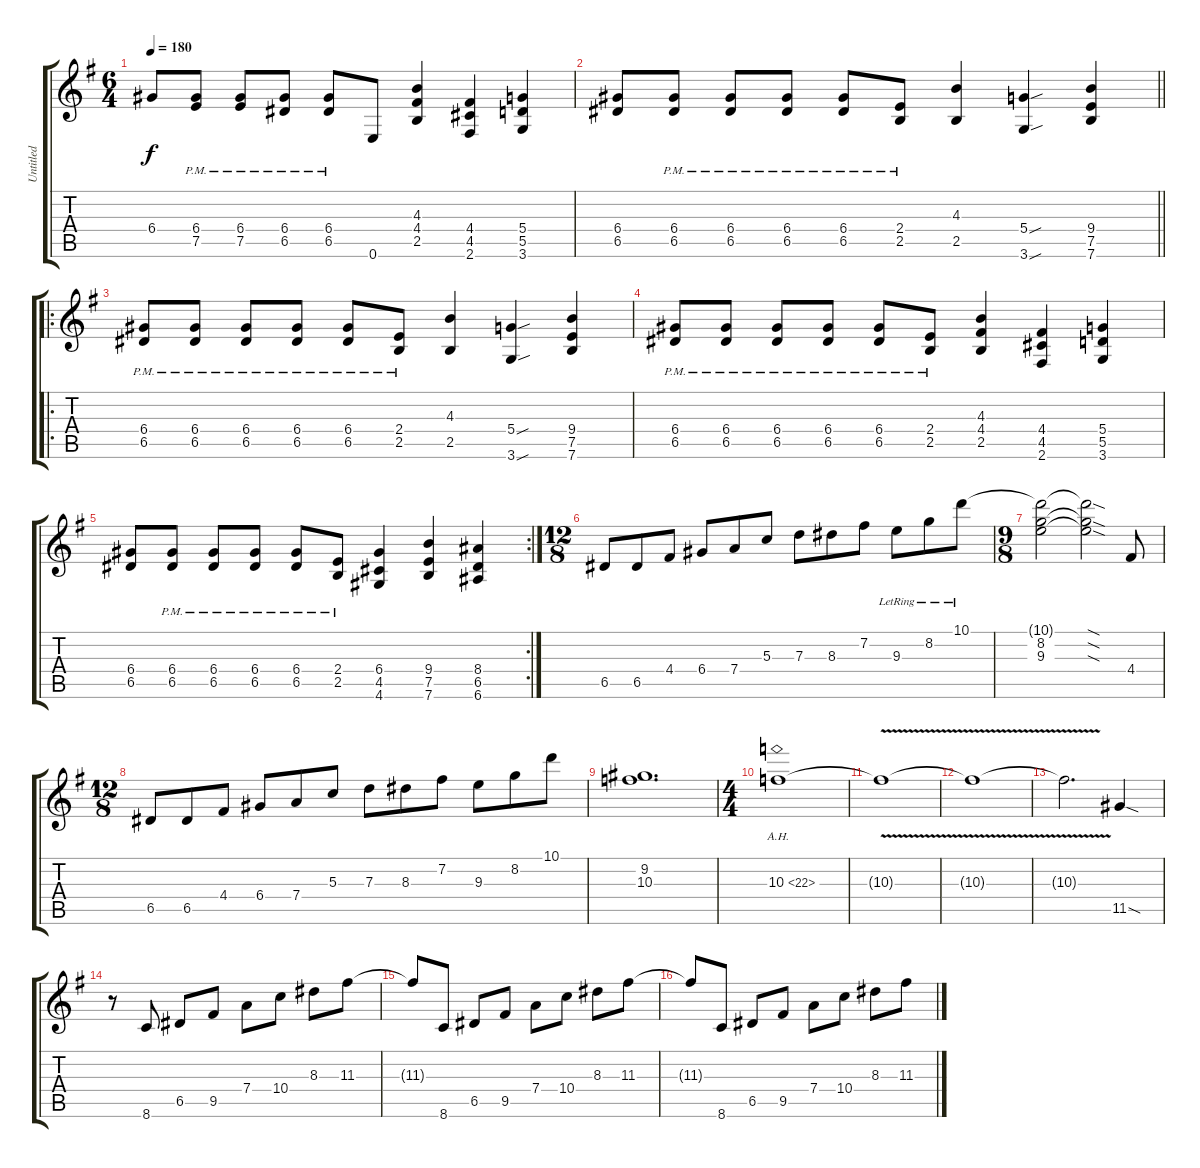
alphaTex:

\track ("Untitled" "Untitled") {instrument overdrivenguitar}
\staff {score tabs}
\tuning (E4 B3 G3 D3 A2 E2) {hide}
\ts (6 4)
\tempo 180
\clef g2
\ks g
6.4.8{dy f} (6.4{pm} 7.5{pm}).8 (6.4{pm} 7.5{pm}).8 (6.4{pm} 6.5{pm}).8 (6.4{pm} 6.5{pm}).8 0.6.8 (4.3 4.4 2.5).4 (4.4 4.5 2.6).4 (5.4 5.5 3.6).4 |
\barLineRight lightlight
(6.4 6.5).8 (6.4{pm} 6.5{pm}).8 (6.4{pm} 6.5{pm}).8 (6.4{pm} 6.5{pm}).8 (6.4{pm} 6.5{pm}).8 (2.4{pm} 2.5{pm}).8 (4.3 2.5).4 (5.4{sou} 3.6{sou}).4 (9.4 7.5 7.6).4 |
\ro
(6.4{pm} 6.5{pm}).8 (6.4{pm} 6.5{pm}).8 (6.4{pm} 6.5{pm}).8 (6.4{pm} 6.5{pm}).8 (6.4{pm} 6.5{pm}).8 (2.4{pm} 2.5{pm}).8 (4.3 2.5).4 (5.4{sou} 3.6{sou}).4 (9.4 7.5 7.6).4 |
(6.4{pm} 6.5{pm}).8 (6.4{pm} 6.5{pm}).8 (6.4{pm} 6.5{pm}).8 (6.4{pm} 6.5{pm}).8 (6.4{pm} 6.5{pm}).8 (2.4{pm} 2.5{pm}).8 (4.3 4.4 2.5).4 (4.4 4.5 2.6).4 (5.4 5.5 3.6).4 |
\rc 2
(6.4 6.5).8 (6.4{pm} 6.5{pm}).8 (6.4{pm} 6.5{pm}).8 (6.4{pm} 6.5{pm}).8 (6.4{pm} 6.5{pm}).8 (2.4{pm} 2.5{pm}).8 (6.4 4.5 4.6).4 (9.4 7.5 7.6).4 (8.4 6.5 6.6).4 |
\ts (12 8)
6.5.8 6.5.8 4.4.8 6.4.8 7.4.8 5.3.8 7.3.8 8.3.8 7.2.8 9.3{lr}.8 8.2{lr}.8 10.1{lr}.8 |
\ts (9 8)
(10.1{t} 8.2 9.3).2 (10.1{sod t} 8.2{sod t} 9.3{sod t}).2 4.4.8 |
\ts (12 8)
6.5.8 6.5.8 4.4.8 6.4.8 7.4.8 5.3.8 7.3.8 8.3.8 7.2.8 9.3.8 8.2.8 10.1.8 |
(9.2 10.3).1{d} |
\ts (4 4)
10.3{ah 12}.1 |
10.3{v t}.1 |
10.3{v t}.1 |
10.3{v t}.2{d} 11.5{sod}.4 |
r.8 8.6.8 6.5.8 9.5.8 7.4.8 10.4.8 8.3.8 11.3.8 |
11.3{t}.8 8.6.8 6.5.8 9.5.8 7.4.8 10.4.8 8.3.8 11.3.8 |
11.3{t}.8 8.6.8 6.5.8 9.5.8 7.4.8 10.4.8 8.3.8 11.3.8
